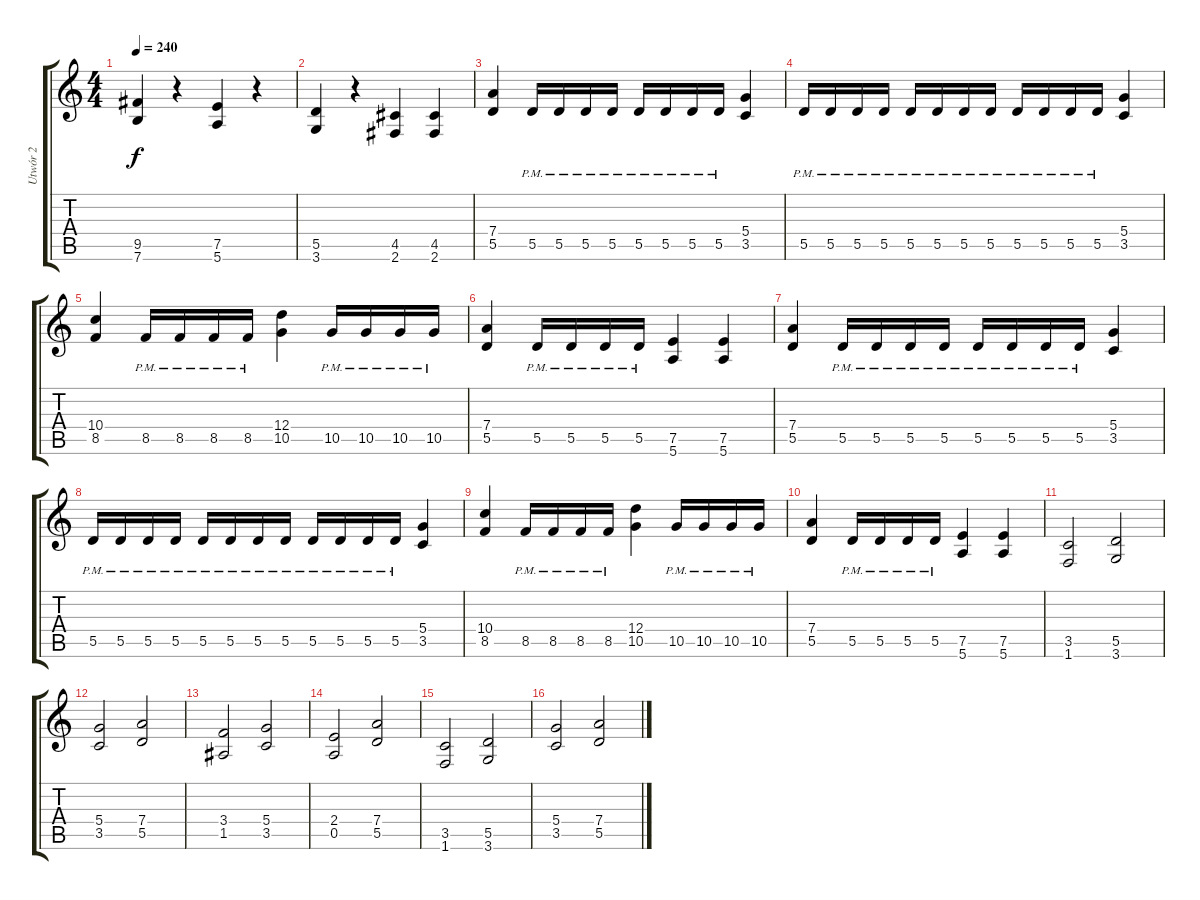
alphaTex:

\track ("Utwór 2" "Utwór 2") {instrument distortionguitar}
\staff {score tabs}
\tuning (E4 B3 G3 D3 A2 E2) {hide}
\ts (4 4)
\tempo 240
\clef g2
\ks c
(9.5 7.6).4{dy f} r.4 (7.5 5.6).4 r.4 |
(5.5 3.6).4 r.4 (4.5 2.6).4 (4.5 2.6).4 |
(7.4 5.5).4 5.5{pm}.16 5.5{pm}.16 5.5{pm}.16 5.5{pm}.16 5.5{pm}.16 5.5{pm}.16 5.5{pm}.16 5.5{pm}.16 (5.4 3.5).4 |
5.5{pm}.16 5.5{pm}.16 5.5{pm}.16 5.5{pm}.16 5.5{pm}.16 5.5{pm}.16 5.5{pm}.16 5.5{pm}.16 5.5{pm}.16 5.5{pm}.16 5.5{pm}.16 5.5{pm}.16 (5.4 3.5).4 |
(10.4 8.5).4 8.5{pm}.16 8.5{pm}.16 8.5{pm}.16 8.5{pm}.16 (12.4 10.5).4 10.5{pm}.16 10.5{pm}.16 10.5{pm}.16 10.5{pm}.16 |
(7.4 5.5).4 5.5{pm}.16 5.5{pm}.16 5.5{pm}.16 5.5{pm}.16 (7.5 5.6).4 (7.5 5.6).4 |
(7.4 5.5).4 5.5{pm}.16 5.5{pm}.16 5.5{pm}.16 5.5{pm}.16 5.5{pm}.16 5.5{pm}.16 5.5{pm}.16 5.5{pm}.16 (5.4 3.5).4 |
5.5{pm}.16 5.5{pm}.16 5.5{pm}.16 5.5{pm}.16 5.5{pm}.16 5.5{pm}.16 5.5{pm}.16 5.5{pm}.16 5.5{pm}.16 5.5{pm}.16 5.5{pm}.16 5.5{pm}.16 (5.4 3.5).4 |
(10.4 8.5).4 8.5{pm}.16 8.5{pm}.16 8.5{pm}.16 8.5{pm}.16 (12.4 10.5).4 10.5{pm}.16 10.5{pm}.16 10.5{pm}.16 10.5{pm}.16 |
(7.4 5.5).4 5.5{pm}.16 5.5{pm}.16 5.5{pm}.16 5.5{pm}.16 (7.5 5.6).4 (7.5 5.6).4 |
(3.5 1.6).2 (5.5 3.6).2 |
(5.4 3.5).2 (7.4 5.5).2 |
(3.4 1.5).2 (5.4 3.5).2 |
(2.4 0.5).2 (7.4 5.5).2 |
(3.5 1.6).2 (5.5 3.6).2 |
(5.4 3.5).2 (7.4 5.5).2
